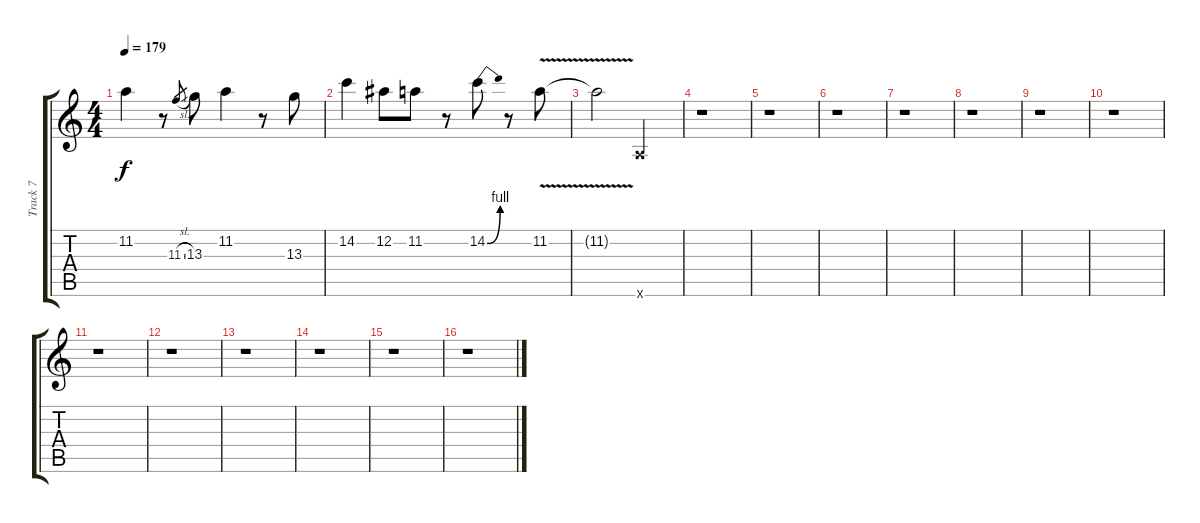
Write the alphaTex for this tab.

\track ("Track 7" "Track 7") {instrument overdrivenguitar}
\staff {score tabs}
\tuning (Eb4 Bb3 Gb3 Db3 Ab2 Eb2) {hide}
\ts (4 4)
\tempo 179
\clef g2
\ks c
11.2.4{dy f} r.8 11.3{sl}.8{gr} 13.3.8 11.2.4 r.8 13.3.8 |
14.2.4 12.2.8 11.2.8 r.8 14.2{be (bend 0 0 60 4)}.8 r.8 11.2{v}.8 |
11.2{t}.2 6.6{x}.2 |
r.1 |
r.1 |
r.1 |
r.1 |
r.1 |
r.1 |
r.1 |
r.1 |
r.1 |
r.1 |
r.1 |
r.1 |
r.1
